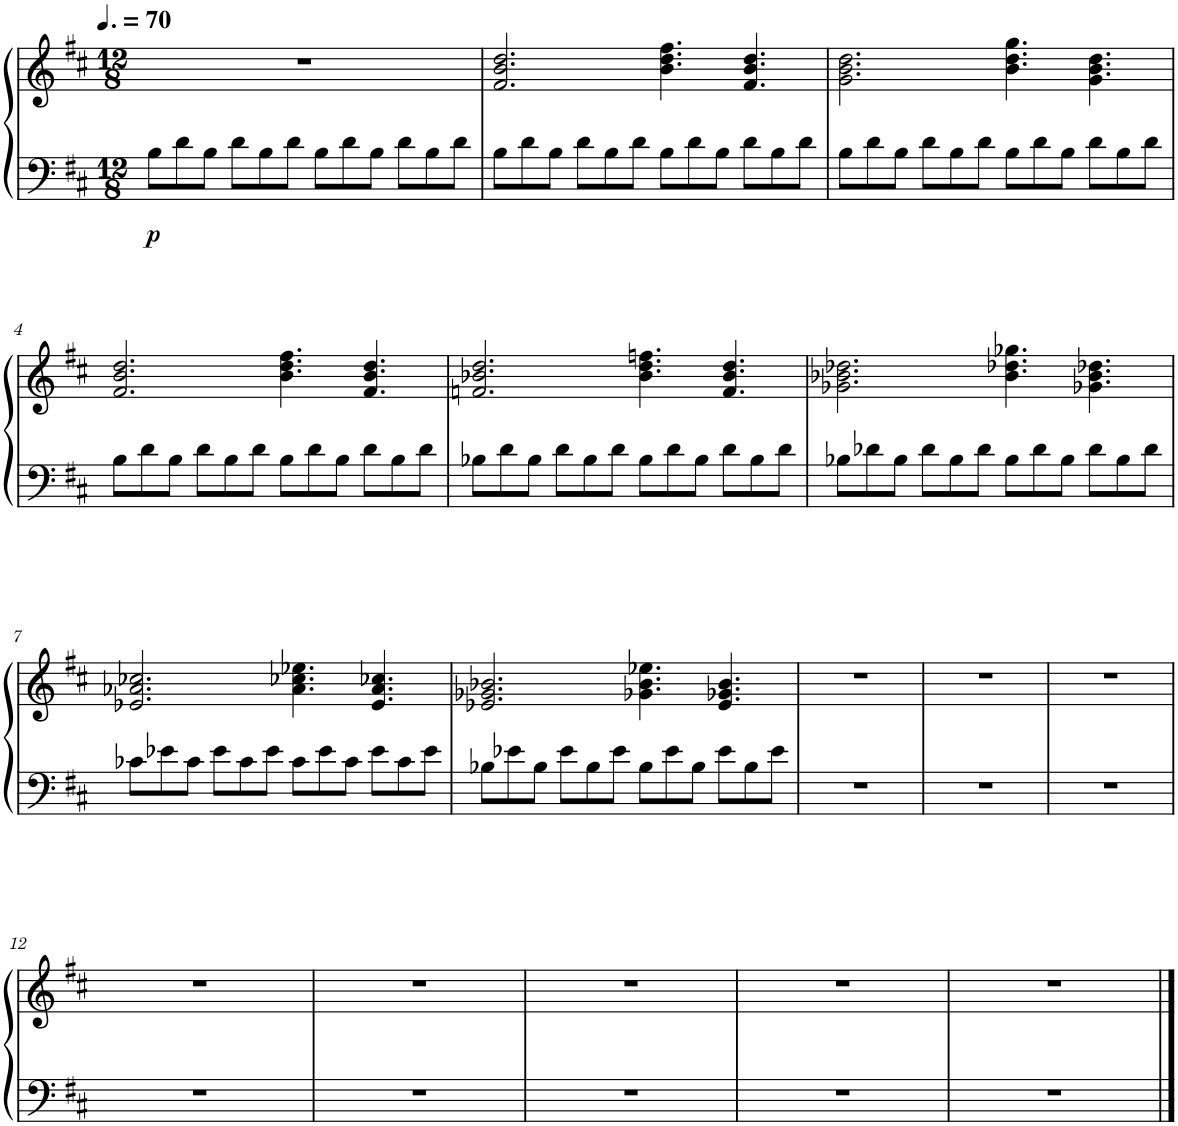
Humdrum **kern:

**kern	**kern	**dynam
*part1	*part1	*part1
*staff2	*staff1	*staff1/2
*I"Piano	*	*
*I'Pno.	*	*
*clefF4	*clefG2	*
*k[f#c#]	*k[f#c#]	*
*M12/8	*M12/8	*
*MM105	*MM105	*
=1	=1	=1
!	!	!LO:DY:b=2
8B\L	1.r	p
8d\	.	.
8B\J	.	.
8d\L	.	.
8B\	.	.
8d\J	.	.
8B\L	.	.
8d\	.	.
8B\J	.	.
8d\L	.	.
8B\	.	.
8d\J	.	.
=2	=2	=2
8B\L	2.f#/ 2.b/ 2.dd/	.
8d\	.	.
8B\J	.	.
8d\L	.	.
8B\	.	.
8d\J	.	.
8B\L	4.b\ 4.dd\ 4.ff#\	.
8d\	.	.
8B\J	.	.
8d\L	4.f#/ 4.b/ 4.dd/	.
8B\	.	.
8d\J	.	.
=3	=3	=3
8B\L	2.g\ 2.b\ 2.dd\	.
8d\	.	.
8B\J	.	.
8d\L	.	.
8B\	.	.
8d\J	.	.
8B\L	4.b\ 4.dd\ 4.gg\	.
8d\	.	.
8B\J	.	.
8d\L	4.g\ 4.b\ 4.dd\	.
8B\	.	.
8d\J	.	.
!!LO:LB:g=z
=4	=4	=4
8B\L	2.f#/ 2.b/ 2.dd/	.
8d\	.	.
8B\J	.	.
8d\L	.	.
8B\	.	.
8d\J	.	.
8B\L	4.b\ 4.dd\ 4.ff#\	.
8d\	.	.
8B\J	.	.
8d\L	4.f#/ 4.b/ 4.dd/	.
8B\	.	.
8d\J	.	.
=5	=5	=5
8B-X\L	2.fn/ 2.b-X/ 2.dd/	.
8d\	.	.
8B-\J	.	.
8d\L	.	.
8B-\	.	.
8d\J	.	.
8B-\L	4.b-\ 4.dd\ 4.ffn\	.
8d\	.	.
8B-\J	.	.
8d\L	4.f/ 4.b-/ 4.dd/	.
8B-\	.	.
8d\J	.	.
=6	=6	=6
8B-X\L	2.g-X\ 2.b-X\ 2.dd-X\	.
8d-X\	.	.
8B-\J	.	.
8d-\L	.	.
8B-\	.	.
8d-\J	.	.
8B-\L	4.b-\ 4.dd-X\ 4.gg-X\	.
8d-\	.	.
8B-\J	.	.
8d-\L	4.g-X\ 4.b-\ 4.dd-X\	.
8B-\	.	.
8d-\J	.	.
!!LO:LB:g=z
=7	=7	=7
8c-X\L	2.e-X/ 2.a-X/ 2.cc-X/	.
8e-X\	.	.
8c-\J	.	.
8e-\L	.	.
8c-\	.	.
8e-\J	.	.
8c-\L	4.a-\ 4.cc-X\ 4.ee-X\	.
8e-\	.	.
8c-\J	.	.
8e-\L	4.e-/ 4.a-/ 4.cc-X/	.
8c-\	.	.
8e-\J	.	.
=8	=8	=8
8B-X\L	2.e-X/ 2.g-X/ 2.b-X/	.
8e-X\	.	.
8B-\J	.	.
8e-\L	.	.
8B-\	.	.
8e-\J	.	.
8B-\L	4.g-X\ 4.b-\ 4.ee-X\	.
8e-\	.	.
8B-\J	.	.
8e-\L	4.e-/ 4.g-X/ 4.b-/	.
8B-\	.	.
8e-\J	.	.
=9	=9	=9
1.r	1.r	.
=10	=10	=10
1.r	1.r	.
=11	=11	=11
1.r	1.r	.
!!LO:LB:g=z
=12	=12	=12
1.r	1.r	.
=13	=13	=13
1.r	1.r	.
=14	=14	=14
1.r	1.r	.
=15	=15	=15
1.r	1.r	.
=16	=16	=16
1.r	1.r	.
==	==	==
*-	*-	*-
